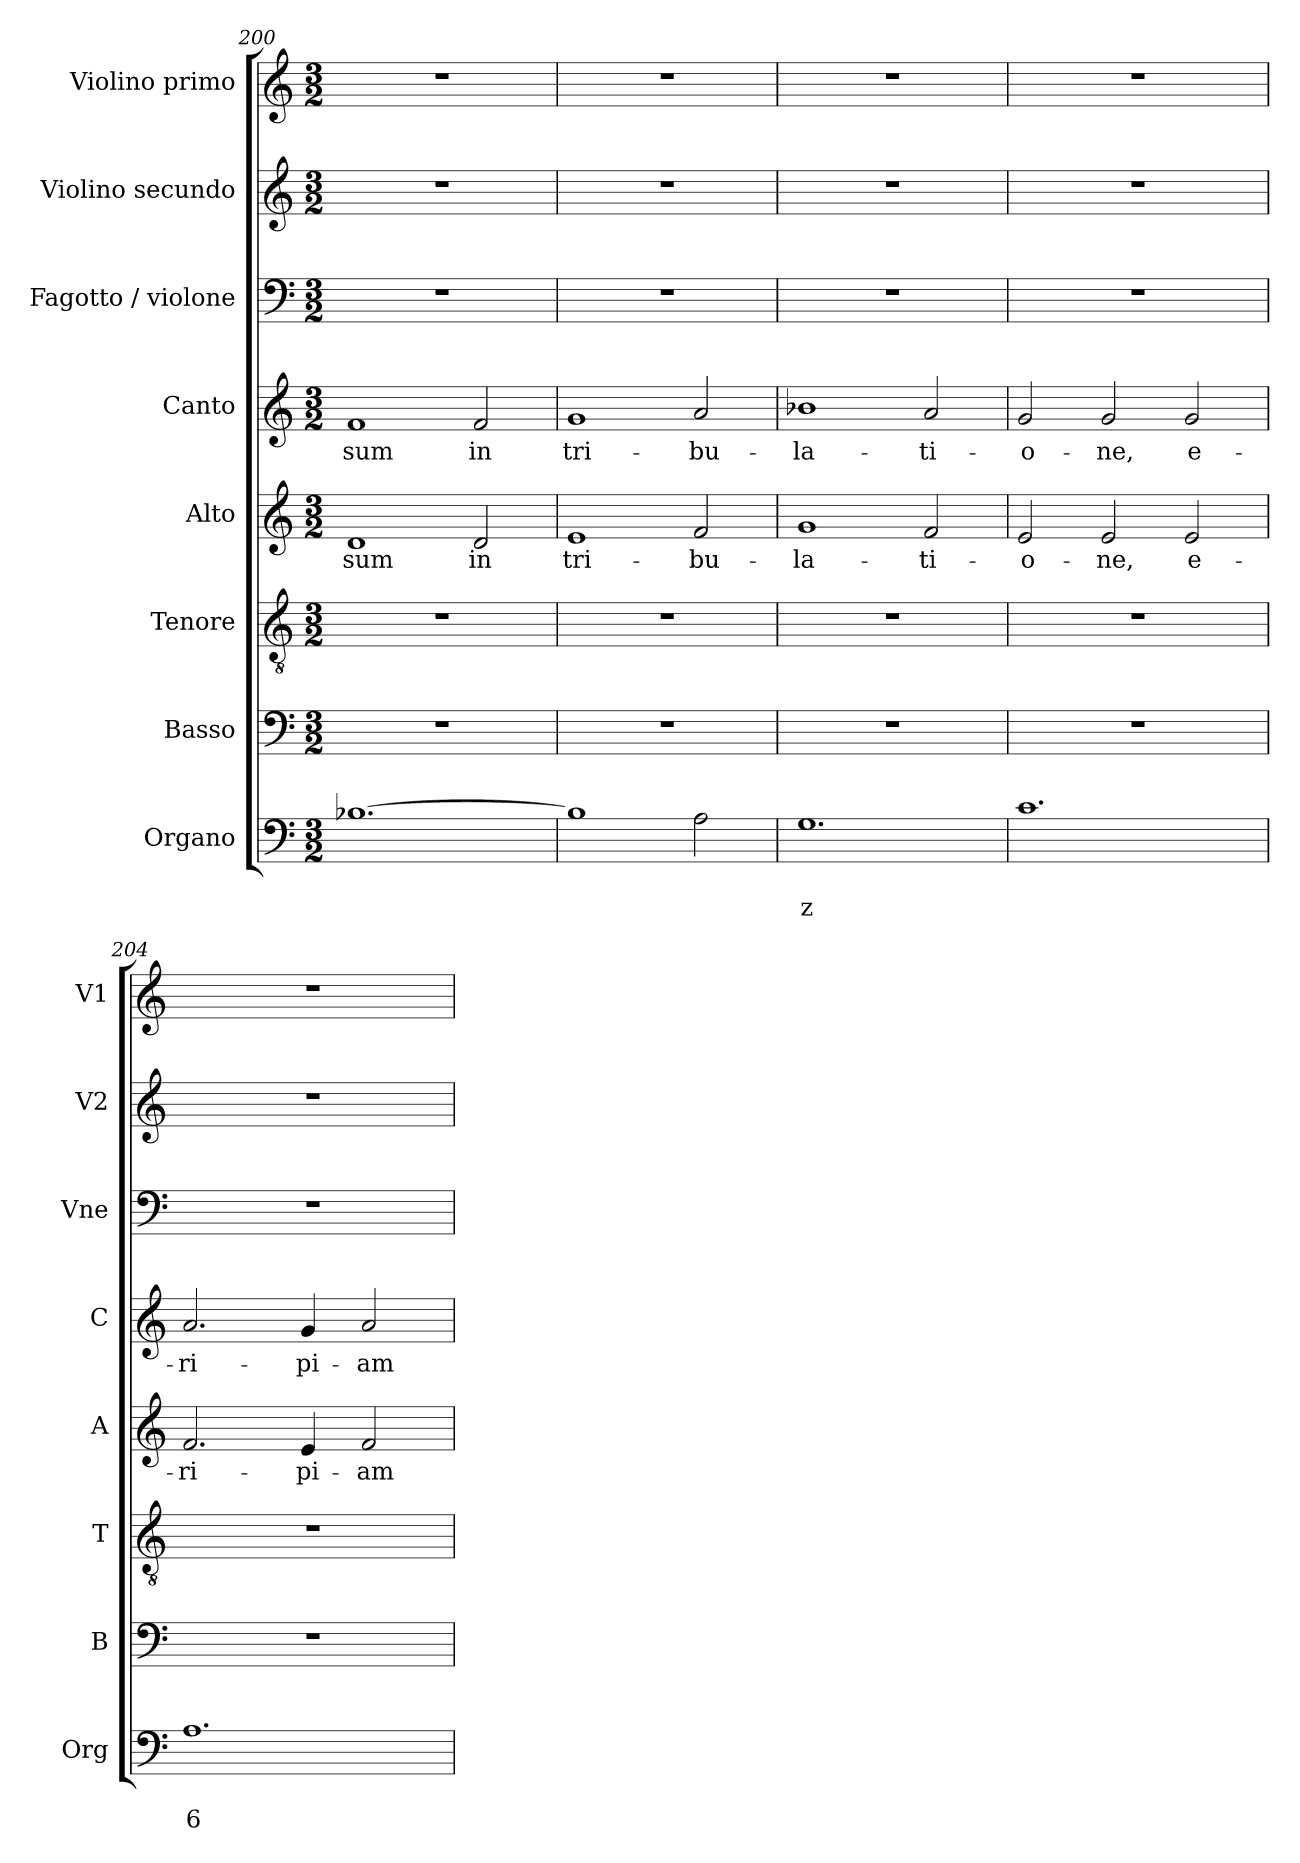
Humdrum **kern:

**kern	**text	**text	**kern	**kern	**kern	**text	**kern	**text	**kern	**kern	**kern
*part8	*part8	*part8	*part7	*part6	*part5	*part5	*part4	*part4	*part3	*part2	*part1
*staff8	*staff8	*staff8	*staff7	*staff6	*staff5	*staff5	*staff4	*staff4	*staff3	*staff2	*staff1
*I"Organo	*	*	*I"Basso	*I"Tenore	*I"Alto	*	*I"Canto	*	*I"Fagotto / violone	*I"Violino secundo	*I"Violino primo
*I'Org	*	*	*I'B	*I'T	*I'A	*	*I'C	*	*I'Vne	*I'V2	*I'V1
*clefF4	*	*	*clefF4	*clefGv2	*clefG2	*	*clefG2	*	*clefF4	*clefG2	*clefG2
*k[]	*	*	*k[]	*k[]	*k[]	*	*k[]	*	*k[]	*k[]	*k[]
*C:	*	*	*C:	*C:	*C:	*	*C:	*	*C:	*C:	*C:
*M3/2	*	*	*M3/2	*M3/2	*M3/2	*	*M3/2	*	*M3/2	*M3/2	*M3/2
=200	=200	=200	=200	=200	=200	=200	=200	=200	=200	=200	=200
!	!	!	!	!	!	!LO:LY:b	!	!LO:LY:b	!	!	!
[1.B-X	.	.	1.r	1.r	1d	sum	1f	sum	1.r	1.r	1.r
!	!	!	!	!	!	!LO:LY:b	!	!LO:LY:b	!	!	!
.	.	.	.	.	2d/	in	2f/	in	.	.	.
=201	=201	=201	=201	=201	=201	=201	=201	=201	=201	=201	=201
!	!	!	!	!	!	!LO:LY:b	!	!LO:LY:b	!	!	!
1B-]	.	.	1.r	1.r	1e	tri-	1g	tri-	1.r	1.r	1.r
!	!	!	!	!	!	!LO:LY:b	!	!LO:LY:b	!	!	!
2A\	.	.	.	.	2f/	-bu-	2a/	-bu-	.	.	.
=202	=202	=202	=202	=202	=202	=202	=202	=202	=202	=202	=202
!	!	!LO:LY:b	!	!	!	!LO:LY:b	!	!LO:LY:b	!	!	!
1.G	.	z	1.r	1.r	1g	-la-	1b-X	-la-	1.r	1.r	1.r
!	!	!	!	!	!	!LO:LY:b	!	!LO:LY:b	!	!	!
.	.	.	.	.	2f/	-ti-	2a/	-ti-	.	.	.
=203	=203	=203	=203	=203	=203	=203	=203	=203	=203	=203	=203
!	!	!	!	!	!	!LO:LY:b	!	!LO:LY:b	!	!	!
1.c	.	.	1.r	1.r	2e/	-o-	2g/	-o-	1.r	1.r	1.r
!	!	!	!	!	!	!LO:LY:b	!	!LO:LY:b	!	!	!
.	.	.	.	.	2e/	-ne,	2g/	-ne,	.	.	.
!	!	!	!	!	!	!LO:LY:b	!	!LO:LY:b	!	!	!
.	.	.	.	.	2e/	e-	2g/	e-	.	.	.
=204	=204	=204	=204	=204	=204	=204	=204	=204	=204	=204	=204
!	!	!LO:LY:b	!	!	!	!LO:LY:b	!	!LO:LY:b	!	!	!
1.A	.	6	1.r	1.r	2.f/	-ri-	2.a/	-ri-	1.r	1.r	1.r
!	!	!	!	!	!	!LO:LY:b	!	!LO:LY:b	!	!	!
.	.	.	.	.	4e/	-pi-	4g/	-pi-	.	.	.
!	!	!	!	!	!	!LO:LY:b	!	!LO:LY:b	!	!	!
.	.	.	.	.	2f/	-am	2a/	-am	.	.	.
=	=	=	=	=	=	=	=	=	=	=	=
*-	*-	*-	*-	*-	*-	*-	*-	*-	*-	*-	*-
